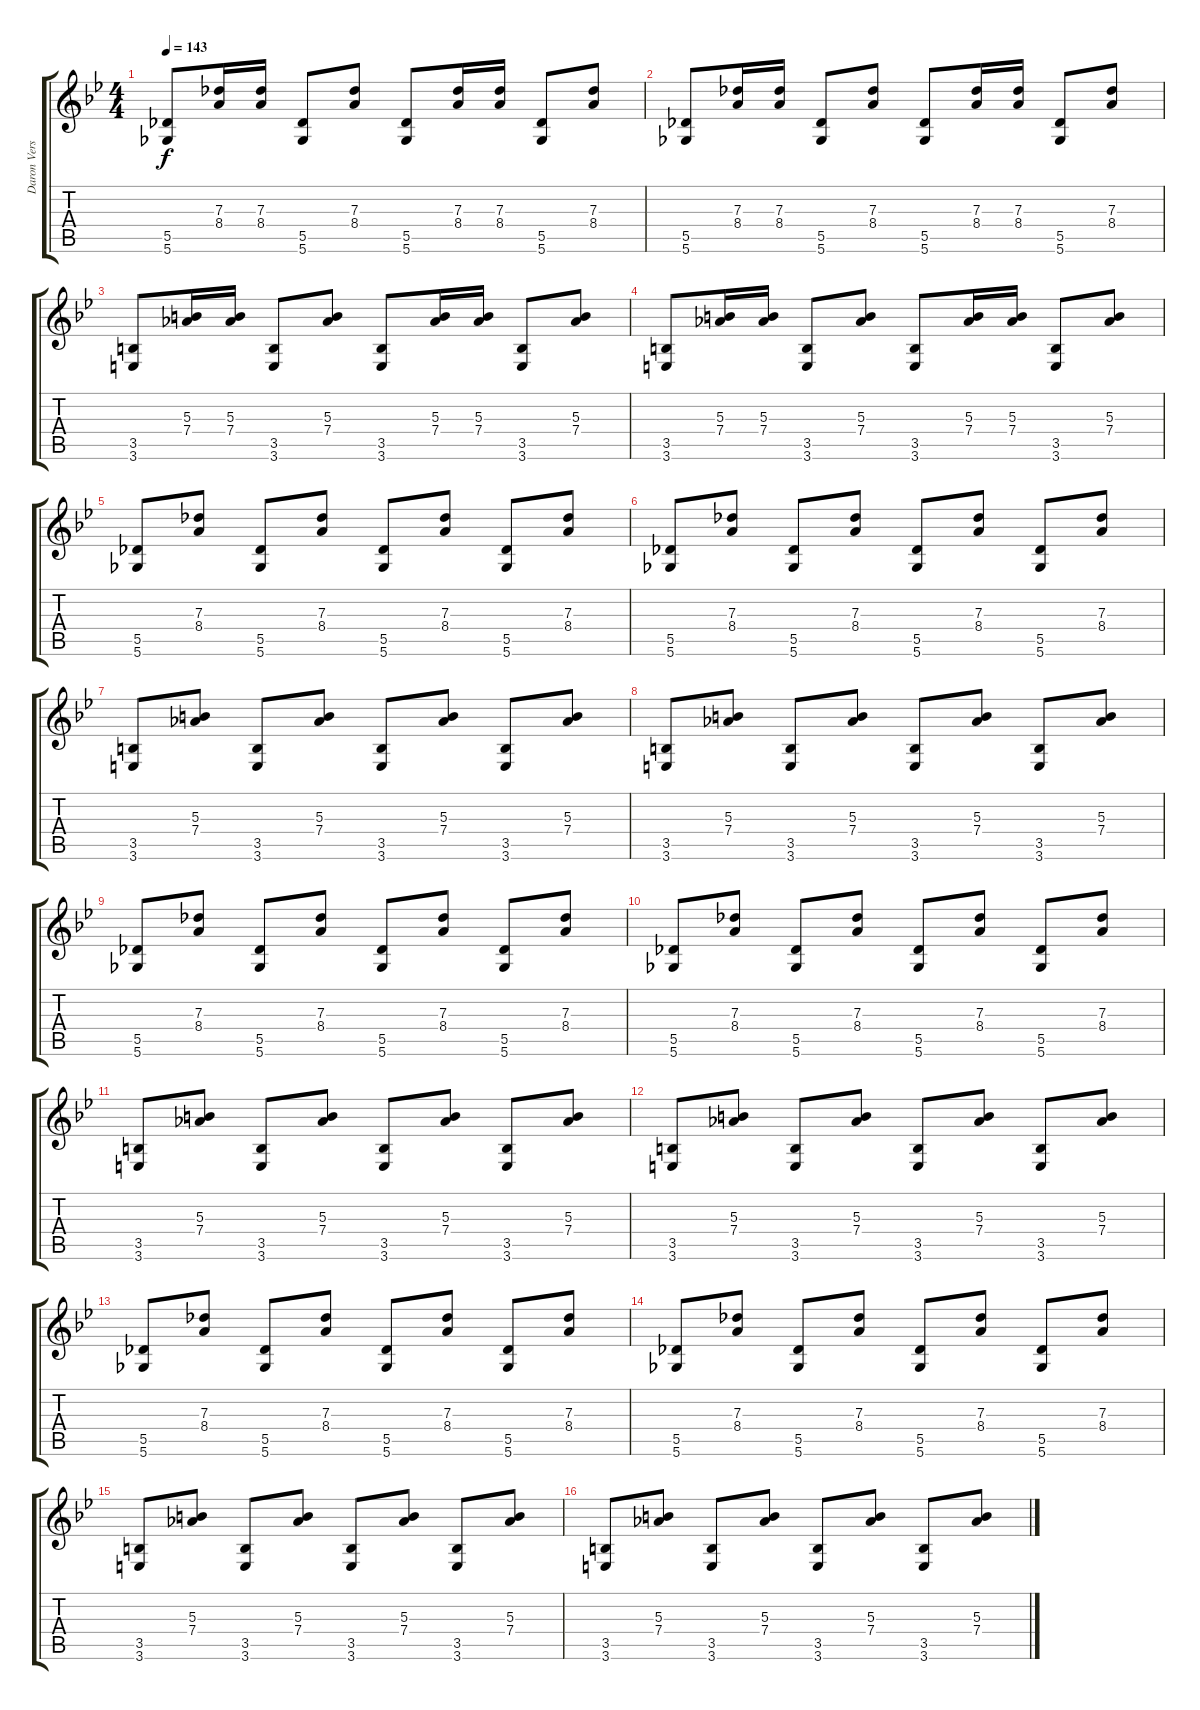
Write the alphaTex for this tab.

\track ("Daron Verse " "Daron Vers") {instrument electricguitarjazz}
\staff {score tabs}
\tuning (Eb4 Bb3 Gb3 Db3 Ab2 Db2) {hide}
\ts (4 4)
\tempo 143
\clef g2
\ks bb
(5.5 5.6).8{dy f volume 16} (7.3 8.4).16 (7.3 8.4).16 (5.5 5.6).8 (7.3 8.4).8 (5.5 5.6).8 (7.3 8.4).16 (7.3 8.4).16 (5.5 5.6).8 (7.3 8.4).8 |
(5.5 5.6).8 (7.3 8.4).16 (7.3 8.4).16 (5.5 5.6).8 (7.3 8.4).8 (5.5 5.6).8 (7.3 8.4).16 (7.3 8.4).16 (5.5 5.6).8 (7.3 8.4).8 |
(3.5 3.6).8 (5.3 7.4).16 (5.3 7.4).16 (3.5 3.6).8 (5.3 7.4).8 (3.5 3.6).8 (5.3 7.4).16 (5.3 7.4).16 (3.5 3.6).8 (5.3 7.4).8 |
(3.5 3.6).8 (5.3 7.4).16 (5.3 7.4).16 (3.5 3.6).8 (5.3 7.4).8 (3.5 3.6).8 (5.3 7.4).16 (5.3 7.4).16 (3.5 3.6).8 (5.3 7.4).8 |
(5.5 5.6).8 (7.3 8.4).8 (5.5 5.6).8 (7.3 8.4).8 (5.5 5.6).8 (7.3 8.4).8 (5.5 5.6).8 (7.3 8.4).8 |
(5.5 5.6).8 (7.3 8.4).8 (5.5 5.6).8 (7.3 8.4).8 (5.5 5.6).8 (7.3 8.4).8 (5.5 5.6).8 (7.3 8.4).8 |
(3.5 3.6).8 (5.3 7.4).8 (3.5 3.6).8 (5.3 7.4).8 (3.5 3.6).8 (5.3 7.4).8 (3.5 3.6).8 (5.3 7.4).8 |
(3.5 3.6).8 (5.3 7.4).8 (3.5 3.6).8 (5.3 7.4).8 (3.5 3.6).8 (5.3 7.4).8 (3.5 3.6).8 (5.3 7.4).8 |
(5.5 5.6).8 (7.3 8.4).8 (5.5 5.6).8 (7.3 8.4).8 (5.5 5.6).8 (7.3 8.4).8 (5.5 5.6).8 (7.3 8.4).8 |
(5.5 5.6).8 (7.3 8.4).8 (5.5 5.6).8 (7.3 8.4).8 (5.5 5.6).8 (7.3 8.4).8 (5.5 5.6).8 (7.3 8.4).8 |
(3.5 3.6).8 (5.3 7.4).8 (3.5 3.6).8 (5.3 7.4).8 (3.5 3.6).8 (5.3 7.4).8 (3.5 3.6).8 (5.3 7.4).8 |
(3.5 3.6).8 (5.3 7.4).8 (3.5 3.6).8 (5.3 7.4).8 (3.5 3.6).8 (5.3 7.4).8 (3.5 3.6).8 (5.3 7.4).8 |
(5.5 5.6).8 (7.3 8.4).8 (5.5 5.6).8 (7.3 8.4).8 (5.5 5.6).8 (7.3 8.4).8 (5.5 5.6).8 (7.3 8.4).8 |
(5.5 5.6).8 (7.3 8.4).8 (5.5 5.6).8 (7.3 8.4).8 (5.5 5.6).8 (7.3 8.4).8 (5.5 5.6).8 (7.3 8.4).8 |
(3.5 3.6).8 (5.3 7.4).8 (3.5 3.6).8 (5.3 7.4).8 (3.5 3.6).8 (5.3 7.4).8 (3.5 3.6).8 (5.3 7.4).8 |
(3.5 3.6).8 (5.3 7.4).8 (3.5 3.6).8 (5.3 7.4).8 (3.5 3.6).8 (5.3 7.4).8 (3.5 3.6).8 (5.3 7.4).8
